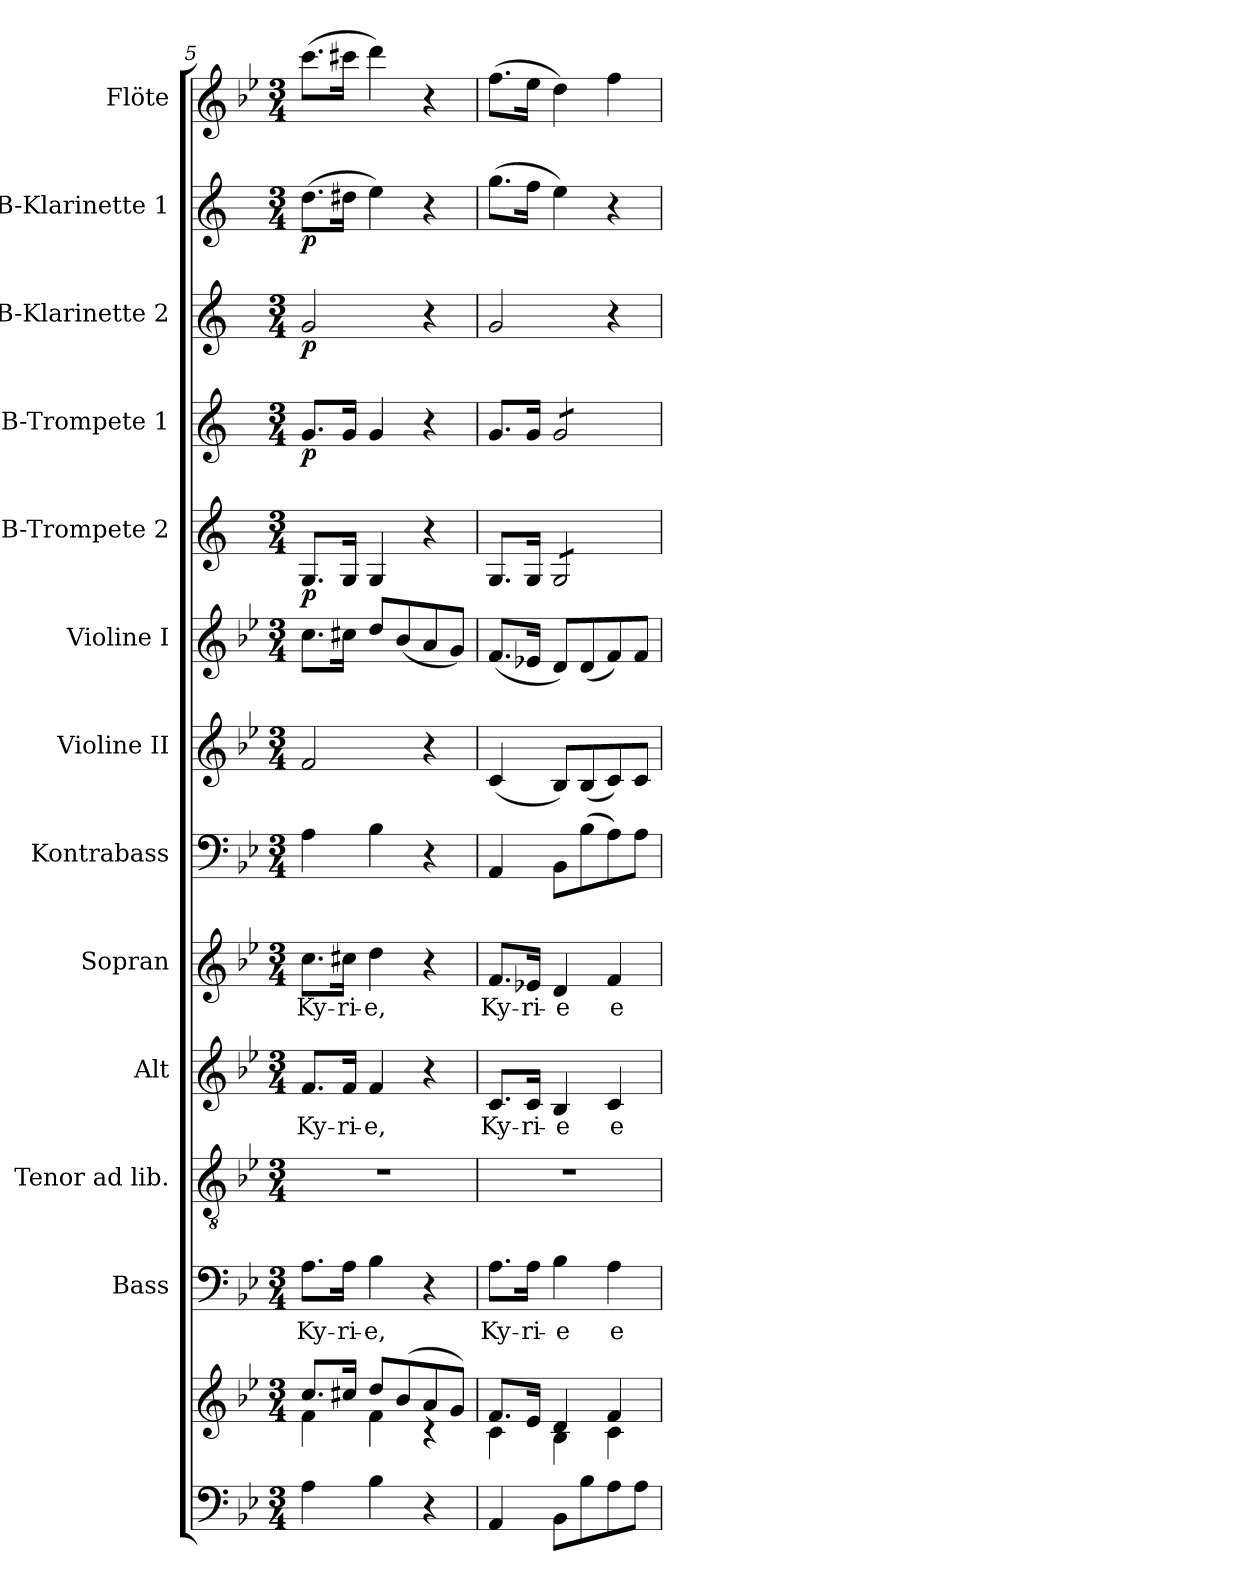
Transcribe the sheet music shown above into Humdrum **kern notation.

**kern	**kern	**kern	**text	**kern	**kern	**text	**kern	**text	**kern	**kern	**kern	**kern	**dynam	**kern	**dynam	**kern	**dynam	**kern	**dynam	**kern
*part13	*part13	*part12	*part12	*part11	*part10	*part10	*part9	*part9	*part8	*part7	*part6	*part5	*part5	*part4	*part4	*part3	*part3	*part2	*part2	*part1
*staff14	*staff13	*staff12	*staff12	*staff11	*staff10	*staff10	*staff9	*staff9	*staff8	*staff7	*staff6	*staff5	*staff5	*staff4	*staff4	*staff3	*staff3	*staff2	*staff2	*staff1
*	*	*I"Bass	*	*I"Tenor ad lib.	*I"Alt	*	*I"Sopran	*	*I"Kontrabass	*I"Violine II	*I"Violine I	*I"B-Trompete 2	*	*I"B-Trompete 1	*	*I"B-Klarinette 2	*	*I"B-Klarinette 1	*	*I"Flöte
*	*	*I'B.	*	*I'T.	*I'A.	*	*I'S.	*	*I'Kb.	*I'Vl. II	*I'Vl. I	*I'B Trp. 2	*	*I'B Trp. 1	*	*I'B Kl. 2	*	*I'B Kl. 1	*	*I'Fl.
*clefF4	*clefG2	*clefF4	*	*clefGv2	*clefG2	*	*clefG2	*	*clefF4	*clefG2	*clefG2	*clefG2	*	*clefG2	*	*clefG2	*	*clefG2	*	*clefG2
*	*	*	*	*	*	*	*	*	*ITrd7c12	*	*	*ITrd1c2	*	*ITrd1c2	*	*ITrd1c2	*	*ITrd1c2	*	*
*k[b-e-]	*k[b-e-]	*k[b-e-]	*	*k[b-e-]	*k[b-e-]	*	*k[b-e-]	*	*k[b-e-]	*k[b-e-]	*k[b-e-]	*k[b-e-]	*	*k[b-e-]	*	*k[b-e-]	*	*k[b-e-]	*	*k[b-e-]
*B-:	*B-:	*B-:	*	*B-:	*B-:	*	*B-:	*	*B-:	*B-:	*B-:	*B-:	*	*B-:	*	*B-:	*	*B-:	*	*B-:
*M3/4	*M3/4	*M3/4	*	*M3/4	*M3/4	*	*M3/4	*	*M3/4	*M3/4	*M3/4	*M3/4	*	*M3/4	*	*M3/4	*	*M3/4	*	*M3/4
=5	=5	=5	=5	=5	=5	=5	=5	=5	=5	=5	=5	=5	=5	=5	=5	=5	=5	=5	=5	=5
*	*^	*	*	*	*	*	*	*	*	*	*	*	*	*	*	*	*	*	*	*
!	!	!	!	!LO:LY:b	!	!	!LO:LY:b	!	!LO:LY:b	!	!	!	!	!LO:DY:b	!	!LO:DY:b	!	!LO:DY:b	!	!LO:DY:b	!
4A\	8.cc/L	4f\	8.A\L	Ky-	2.r	8.f/L	Ky-	8.cc\L	Ky-	4AA\	2f/	8.cc\L	8.F/L	p	8.f/L	p	2f/	p	(>8.cc\L	p	(>8.ccc\L
!	!	!	!	!LO:LY:b	!	!	!LO:LY:b	!	!LO:LY:b	!	!	!	!	!	!	!	!	!	!	!	!
.	16cc#X/Jk	.	16A\Jk	-ri-	.	16f/Jk	-ri-	16cc#X\Jk	-ri-	.	.	16cc#X\Jk	16F/Jk	.	16f/Jk	.	.	.	16cc#X\Jk	.	16ccc#X\Jk
!	!	!	!	!LO:LY:b	!	!	!LO:LY:b	!	!LO:LY:b	!	!	!	!	!	!	!	!	!	!	!	!
4B-\	8dd/L	4f\	4B-\	-e,	.	4f/	-e,	4dd\	-e,	4BB-\	.	8dd/L	4F/	.	4f/	.	.	.	4dd\)	.	4ddd\)
.	(>8b-/	.	.	.	.	.	.	.	.	.	.	(<8b-/	.	.	.	.	.	.	.	.	.
4r	8a/	4rc	4r	.	.	4r	.	4r	.	4r	4r	8a/	4r	.	4r	.	4r	.	4r	.	4r
.	8g/J)	.	.	.	.	.	.	.	.	.	.	8g/J)	.	.	.	.	.	.	.	.	.
!!LO:PB:g=z
=6	=6	=6	=6	=6	=6	=6	=6	=6	=6	=6	=6	=6	=6	=6	=6	=6	=6	=6	=6	=6	=6
!	!	!	!	!LO:LY:b	!	!	!LO:LY:b	!	!LO:LY:b	!	!	!	!	!	!	!	!	!	!	!	!
4AA/	8.f/L	4c\	8.A\L	Ky-	2.r	8.c/L	Ky-	8.f/L	Ky-	4AAA/	(<4c/	(<8.f/L	8.F/L	.	8.f/L	.	2f/	.	(>8.ff\L	.	(>8.ff\L
!	!	!	!	!LO:LY:b	!	!	!LO:LY:b	!	!LO:LY:b	!	!	!	!	!	!	!	!	!	!	!	!
.	16e-/Jk	.	16A\Jk	-ri-	.	16c/Jk	-ri-	16e-X/Jk	-ri-	.	.	16e-X/Jk	16F/Jk	.	16f/Jk	.	.	.	16ee-\Jk	.	16ee-\Jk
!	!	!	!	!LO:LY:b	!	!	!LO:LY:b	!	!LO:LY:b	!	!	!	!	!	!	!	!	!	!	!	!
*	*	*	*	*	*	*	*	*	*	*	*	*	*tremolo	*	*	*	*	*	*	*	*
*	*	*	*	*	*	*	*	*	*	*	*	*	*	*	*tremolo	*	*	*	*	*	*
8BB-\L	4d/	4B-\	4B-\	-e	.	4B-/	-e	4d/	-e	8BBB-\L	8B-/L)	8d/L)	8F/L	.	8f/L	.	.	.	4dd\)	.	4dd\)
8B-\	.	.	.	.	.	.	.	.	.	(>8BB-\	(<8B-/	(<8d/	8F/	.	8f/	.	.	.	.	.	.
!	!	!	!	!LO:LY:b	!	!	!LO:LY:b	!	!LO:LY:b	!	!	!	!	!	!	!	!	!	!	!	!
8A\	4f/	4c\	4A\	e-	.	4c/	e-	4f/	e-	8AA\)	8c/)	8f/)	8F/	.	8f/	.	4r	.	4r	.	4ff\
8A\J	.	.	.	.	.	.	.	.	.	8AA\J	8c/J	8f/J	8F/J	.	8f/J	.	.	.	.	.	.
*	*	*	*	*	*	*	*	*	*	*	*	*	*	*	*Xtremolo	*	*	*	*	*	*
*	*	*	*	*	*	*	*	*	*	*	*	*	*Xtremolo	*	*	*	*	*	*	*	*
*	*v	*v	*	*	*	*	*	*	*	*	*	*	*	*	*	*	*	*	*	*	*
=	=	=	=	=	=	=	=	=	=	=	=	=	=	=	=	=	=	=	=	=
*-	*-	*-	*-	*-	*-	*-	*-	*-	*-	*-	*-	*-	*-	*-	*-	*-	*-	*-	*-	*-
